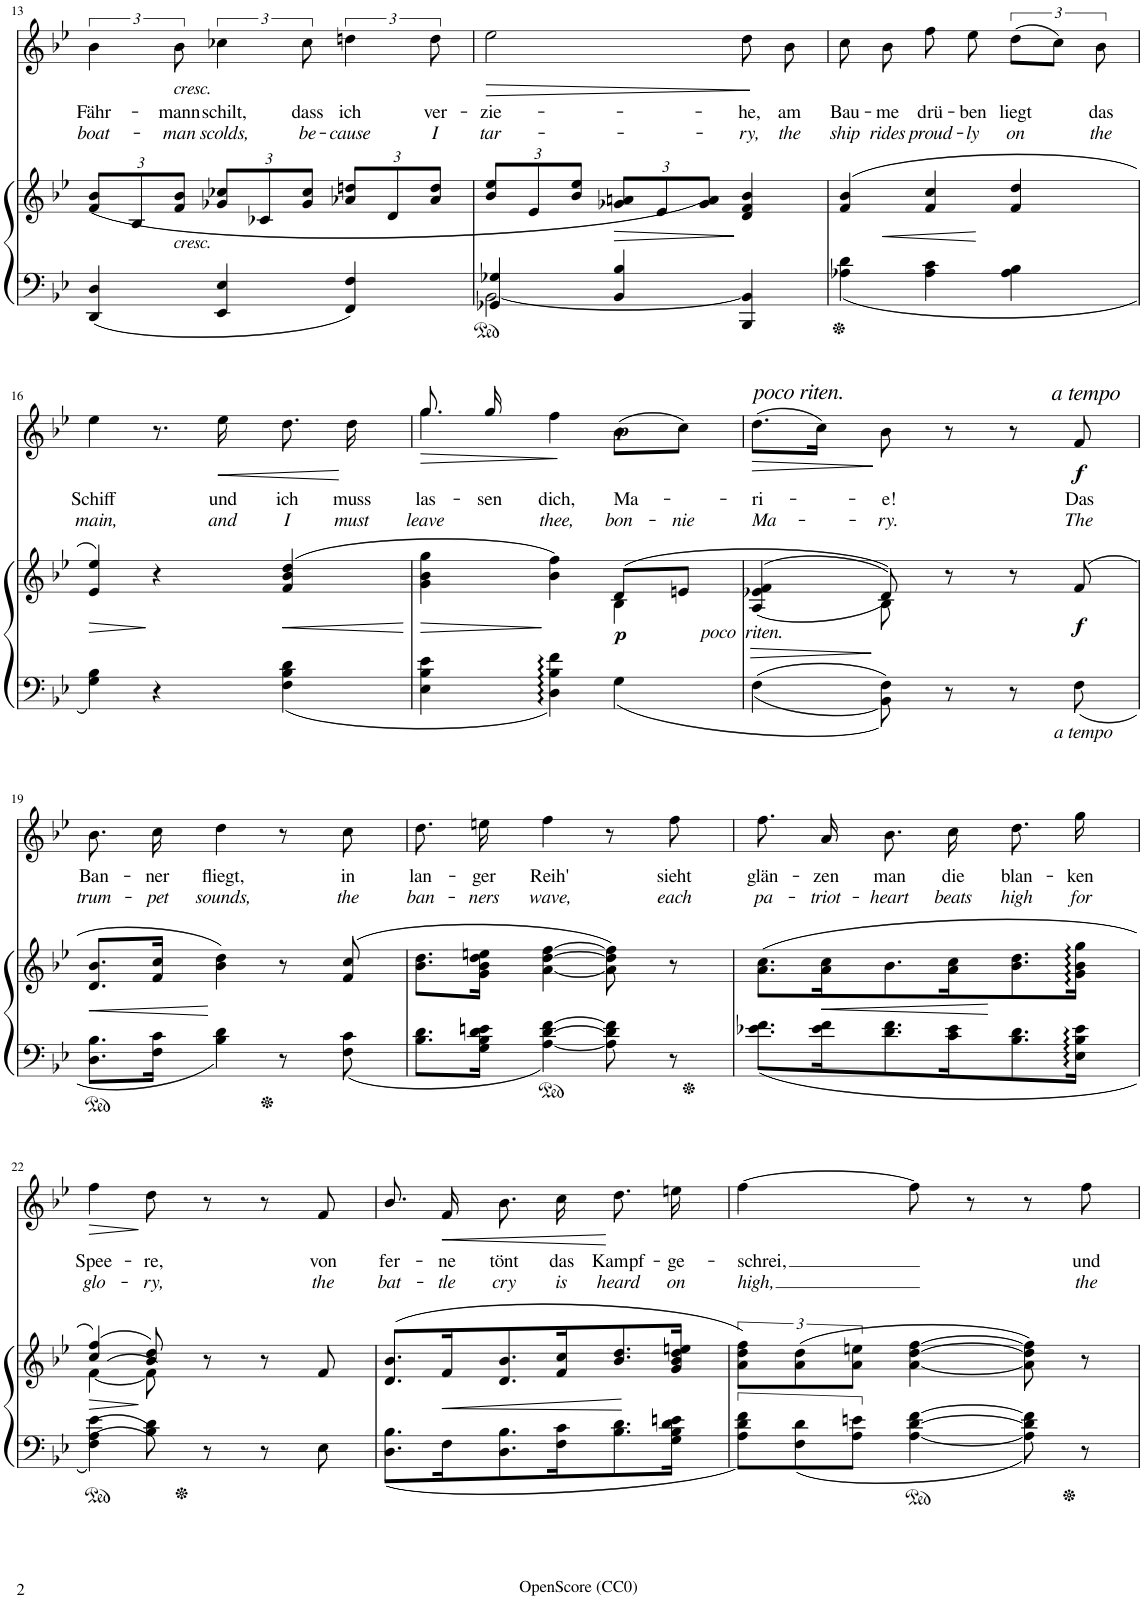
**kern	**kern	**dynam	**kern	**text	**text	**dynam
*part2	*part2	*part2	*part1	*part1	*part1	*part1
*staff3	*staff2	*staff2/3	*staff1	*staff1	*staff1	*staff1
*I"Pianoforte	*	*	*I"Singstimme Voice	*	*	*
*I'Pno	*	*	*	*	*	*
!!LO:PB:g=z
*clefF4	*clefG2	*	*clefG2	*	*	*
*k[b-e-]	*k[b-e-]	*	*k[b-e-]	*	*	*
*M3/4	*M3/4	*	*M3/4	*	*	*
*	*Xbrackettup	*	*	*	*	*
=13	=13	=13	=13	=13	=13	=13
!	!	!	!	!LO:LY:b	!LO:LY:b	!
4DD/ 4D/	(12f/ 12b-/L	.	6b-\	Fähr-	boat-	.
.	12B-/	.	.	.	.	.
!	!	!	!LO:TX:b:i:t=cresc.	!	!	!
!	!LO:TX:b:i:t=cresc.	!	!	!	!	!
!	!	!	!	!LO:LY:b	!LO:LY:b	!
.	12f/ 12b-/J	.	12b-\	-mann	-man	.
!	!	!	!	!LO:LY:b	!LO:LY:b	!
4EE-/ 4E-/	12g-X/ 12cc-X/L	.	6cc-X\	schilt,	scolds,	.
.	12c-X/	.	.	.	.	.
!	!	!	!	!LO:LY:b	!LO:LY:b	!
.	12g-/ 12cc-/J	.	12cc-\	dass	be-	.
!	!	!	!	!LO:LY:b	!LO:LY:b	!
4FF/ 4F/	12a-X/ 12ddn/L	.	6ddn\	ich	-cause	.
.	12d/	.	.	.	.	.
!	!	!	!	!LO:LY:b	!LO:LY:b	!
.	12a-/ 12dd/J	.	12dd\	ver-	I	.
=14	=14	=14	=14	=14	=14	=14
*^	*	*	*	*	*	*
!	!	!	!	!	!LO:LY:b	!LO:LY:b	!LO:HP:b
4GG-X/ 4G-X/	[2BB-\	12b-/ 12ee-/L	.	2ee-\	-zie-	tar-	>
.	.	12e-/	.	.	.	.	.
.	.	12b-/ 12ee-/J	.	.	.	.	.
!	!	!	!LO:HP:b	!	!	!	!
4BB-/ 4B-/	.	12g-X/ 12an/L	>	.	.	.	.
.	.	12e-/	.	.	.	.	.
.	.	12g-/ 12a/J)	.	.	.	.	.
!	!	!	!	!	!LO:LY:b	!LO:LY:b	!
4BBB-/ 4BB-/]	4ryy	4d/ 4f/ 4b-/	]	8dd\	-he,	-ry,	]
!	!	!	!	!	!LO:LY:b	!LO:LY:b	!
.	.	.	.	8b-\	am	the	.
*v	*v	*	*	*	*	*	*
=15	=15	=15	=15	=15	=15	=15
*	*^	*	*	*	*	*
!	!	!	!	!	!LO:LY:b	!LO:LY:b	!
4A-X\ 4d\	(>4f/ 4b-/	8ryy	.	8cc\	Bau-	ship	.
!	!	!	!LO:HP:b	!	!LO:LY:b	!LO:LY:b	!
.	.	8ryy	<	8b-\	-me	rides	.
!	!	!	!	!	!LO:LY:b	!LO:LY:b	!
4A-\ 4c\	4f/ 4cc/	8ryy	.	8ff\	drü-	proud-	.
!	!	!	!	!	!LO:LY:b	!LO:LY:b	!
.	.	8ryy	[	8ee-\	-ben	-ly	.
!	!	!	!	!	!LO:LY:b	!LO:LY:b	!
4A-\ 4B-\	4f/ 4dd/	8ryy	.	(12dd\L	liegt	on	.
.	.	.	.	12cc\J)	.	.	.
.	.	8ryy	.	.	.	.	.
!	!	!	!	!	!LO:LY:b	!LO:LY:b	!
.	.	.	.	12b-\	das	the	.
*	*v	*v	*	*	*	*	*
!!LO:LB:g=z
=16	=16	=16	=16	=16	=16	=16
!	!	!LO:HP:b	!	!LO:LY:b	!LO:LY:b	!
4G\ 4B-\	4e-/ 4ee-/)	>	4ee-\	Schiff	main,	.
4r	4r	]	8.r	.	.	.
!	!	!	!	!LO:LY:b	!LO:LY:b	!LO:HP:b
.	.	.	16ee-\	und	and	<
!	!	!LO:HP:b	!	!LO:LY:b	!LO:LY:b	!
4F\ 4B-\ 4d\	(>4f/ 4b-/ 4dd/	<	8.dd\	ich	I	.
!	!	!	!	!LO:LY:b	!LO:LY:b	!
.	.	.	16dd\	muss	must	[
.	.	[	.	.	.	.
=17	=17	=17	=17	=17	=17	=17
!	!	!LO:HP:b	!LO:N:head=solid	!LO:LY:b	!LO:LY:b	!LO:HP:b
*	*^	*	*^	*	*	*
4E-\ 4B-\ 4e-\	4g\ 4b-\ 4gg\	2ryy	>	8.gg/	4gg\	las-	leave	>
!	!	!	!	!	!	!LO:LY:b	!	!
.	.	.	.	16gg/	.	-sen	.	.
!	!	!	!	!	!	!LO:LY:b	!LO:LY:b	!
4D\ 4B-\ 4f\	4b-\ 4ff\)	.	]	4ff\	2ryy	dich,	thee,	]
!	!	!	!LO:DY:b	!	!	!LO:LY:b	!LO:LY:b	!LO:DY:b
4G\	(8d/L	4B-\	p	(>8b-\L	.	Ma-	bon-	p
!	!LO:TX:b:i:t=poco  riten.	!	!	!	!	!	!	!
!	!	!	!	!	!	!	!LO:LY:b	!
.	8en/J	.	.	8cc\J)	.	.	-nie	.
*	*	*	*	*v	*v	*	*	*
=18	=18	=18	=18	=18	=18	=18	=18
!	!	!	!	!LO:TX:a:i:t=poco riten.	!	!	!
!	!	!	!LO:HP:b	!	!LO:LY:b	!LO:LY:b	!LO:HP:b
4F\	(<(4A/ 4e-X/ 4f/	4ryy	>	(8.dd\L	-ri-	Ma-	>
.	.	.	.	16cc\Jk)	.	.	.
!	!	!	!	!	!LO:LY:b	!LO:LY:b	!
8BB-\ 8F\	8d/)))	8B-\	]	8b-\	-e!	-ry.	]
8r	8r	4.ryy	.	8r	.	.	.
8r	8r	.	.	8r	.	.	.
!	!	!	!	!LO:TX:a:i:t=a tempo	!	!	!
!LO:TX:b:i:t=a tempo	!	!	!	!	!	!	!
!	!	!	!LO:DY:b	!	!LO:LY:b	!LO:LY:b	!LO:DY:b
8F\	(8f/	.	f	8f/	Das	The	f
*	*v	*v	*	*	*	*	*
!!LO:LB:g=z
=19	=19	=19	=19	=19	=19	=19
!	!	!LO:HP:b	!	!LO:LY:b	!LO:LY:b	!
8.D\ 8.B-\L	8.d/ 8.b-/L	<	8.b-\	Ban-	trum-	.
!	!	!	!	!LO:LY:b	!LO:LY:b	!
16F\ 16c\Jk	16f/ 16cc/Jk	.	16cc\	-ner	-pet	.
!	!	!	!	!LO:LY:b	!LO:LY:b	!
4B-\ 4d\	4b-\ 4dd\)	[	4dd\	fliegt,	sounds,	.
8r	8r	.	8r	.	.	.
!	!	!	!	!LO:LY:b	!LO:LY:b	!
8F\ 8c\	(>8f/ 8cc/	.	8cc\	in	the	.
=20	=20	=20	=20	=20	=20	=20
!	!	!	!	!LO:LY:b	!LO:LY:b	!
8.B-\ 8.d\L	8.b-\ 8.dd\L	.	8.dd\	lan-	ban-	.
!	!	!	!	!LO:LY:b	!LO:LY:b	!
16G\ 16B-\ 16d\ 16en\Jk	16g\ 16b-\ 16dd\ 16een\Jk	.	16een\	-ger	-ners	.
!	!	!	!	!LO:LY:b	!LO:LY:b	!
[4A\ [4d\ [4f\	[4a\ [4dd\ [4ff\	.	4ff\	Reih'	wave,	.
8A\] 8d\] 8f\]	8a\] 8dd\] 8ff\])	.	8r	.	.	.
!	!	!	!	!LO:LY:b	!LO:LY:b	!
8r	8r	.	8ff\	sieht	each	.
=21	=21	=21	=21	=21	=21	=21
!	!	!	!	!LO:LY:b	!LO:LY:b	!
8.e-X\ 8.f\L	(8.a\ 8.cc\L	.	8.ff\	glän-	pa-	.
!	!	!LO:HP:b	!	!LO:LY:b	!LO:LY:b	!
16e-\ 16f\K	16a\ 16cc\K	<	16a/	-zen	-triot-	.
!	!	!	!	!LO:LY:b	!LO:LY:b	!
8.d\ 8.f\	8.b-\	.	8.b-\	man	-heart	.
!	!	!	!	!LO:LY:b	!LO:LY:b	!
16c\ 16e-\K	16a\ 16cc\K	.	16cc\	die	beats	.
!	!	!	!	!LO:LY:b	!LO:LY:b	!
8.B-\ 8.d\	8.b-\ 8.dd\	[	8.dd\	blan-	high	.
!	!	!	!	!LO:LY:b	!LO:LY:b	!
16E-\ 16B-\ 16e-\Jk	16g\ 16b-\ 16gg\Jk	.	16gg\	-ken	for	.
!!LO:LB:g=z
=22	=22	=22	=22	=22	=22	=22
!	!	!LO:HP:b	!	!LO:LY:b	!LO:LY:b	!LO:HP:b
*	*^	*	*	*	*	*
4F\ 4A\ 4e-\	(>(4cc/ 4ff/)	[4f\	>	4ff\	Spee-	glo-	>
!	!	!	!	!	!LO:LY:b	!LO:LY:b	!
8B-\ 8d\	8b-/ 8dd/))	8f\]	]	8dd\	-re,	-ry,	]
8r	8r	4.ryy	.	8r	.	.	.
8r	8r	.	.	8r	.	.	.
!	!	!	!	!	!LO:LY:b	!LO:LY:b	!
8E-\	8f/	.	.	8f/	von	the	.
*	*v	*v	*	*	*	*	*
=23	=23	=23	=23	=23	=23	=23
!	!	!	!	!LO:LY:b	!LO:LY:b	!
8.D\ 8.B-\L	(>8.d/ 8.b-/L	.	8.b-/	fer-	bat-	.
!	!	!LO:HP:b	!	!LO:LY:b	!LO:LY:b	!LO:HP:b
16F\K	16f/K	<	16f/	-ne	-tle	<
!	!	!	!	!LO:LY:b	!LO:LY:b	!
8.D\ 8.B-\	8.d/ 8.b-/	.	8.b-\	tönt	cry	.
!	!	!	!	!LO:LY:b	!LO:LY:b	!
16F\ 16c\K	16f/ 16cc/K	.	16cc\	das	is	.
!	!	!	!	!LO:LY:b	!LO:LY:b	!
8.B-\ 8.d\	8.b-/ 8.dd/	[	8.dd\	Kampf-	heard	[
!	!	!	!	!LO:LY:b	!LO:LY:b	!
16G\ 16B-\ 16d\ 16en\Jk	16g/ 16b-/ 16dd/ 16een/Jk	.	16een\	-ge-	on	.
=24	=24	=24	=24	=24	=24	=24
*Xtuplet	*brackettup	*	*	*	*	*
!	!	!	!	!LO:LY:b	!LO:LY:b	!
12A\ 12d\ 12f\L	12a\ 12dd\ 12ff\L)	.	[4ff\	-schrei,	high,	.
12F\ 12d\	(12a\ 12dd\	.	.	.	.	.
12A\ 12en\J	12a\ 12een\J	.	.	.	.	.
[4A\ [4d\ [4f\	[4a\ [4dd\ [4ff\	.	8ff\]	.	.	.
.	.	.	8r	.	.	.
8A\] 8d\] 8f\]	8a\] 8dd\] 8ff\])	.	8r	.	.	.
!	!	!	!	!LO:LY:b	!LO:LY:b	!
8r	8r	.	8ff\	und	the	.
=	=	=	=	=	=	=
*-	*-	*-	*-	*-	*-	*-
